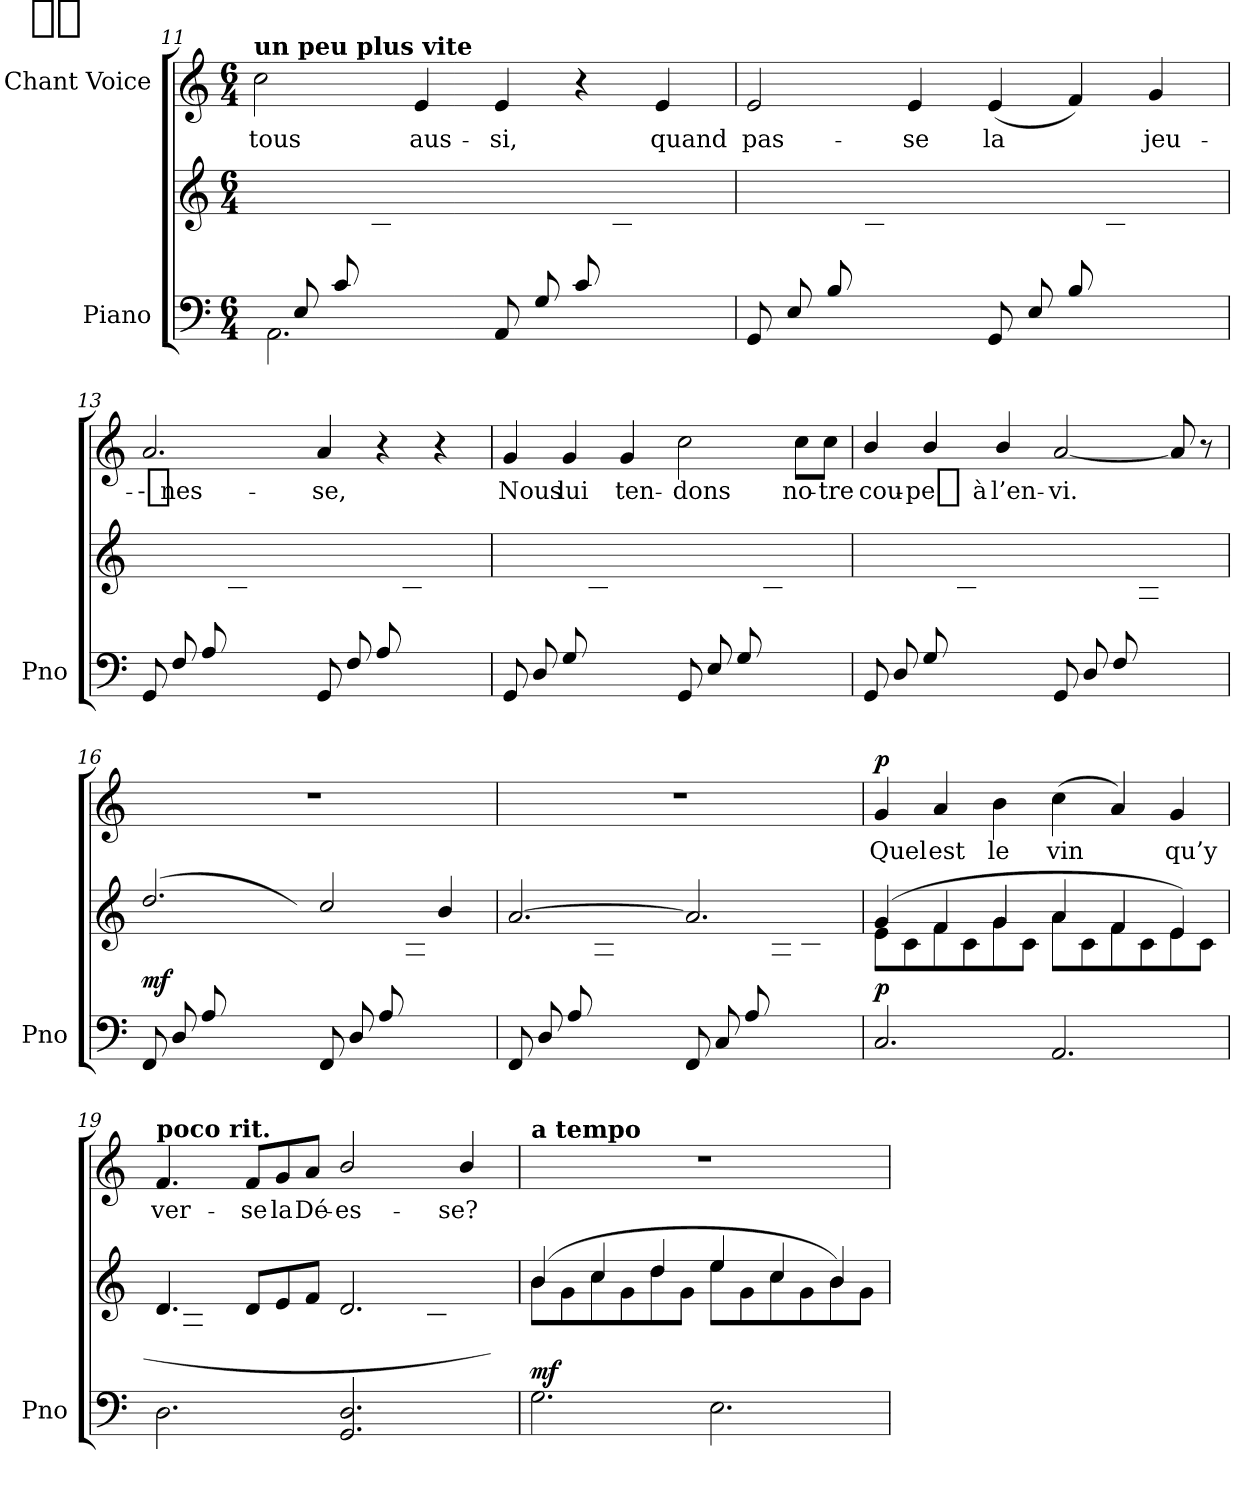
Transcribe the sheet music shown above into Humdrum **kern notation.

**kern	**kern	**dynam	**kern	**text	**dynam
*part2	*part2	*part2	*part1	*part1	*part1
*staff3	*staff2	*staff2/3	*staff1	*staff1	*staff1
*I"Piano	*	*	*I"Chant Voice	*	*
*I'Pno	*	*	*	*	*
*clefF4	*clefG2	*	*clefG2	*	*
*k[]	*k[]	*	*k[]	*	*
*M6/4	*M6/4	*	*M6/4	*	*
=11	=11	=11	=11	=11	=11
*^	*^	*	*	*	*
!	!	!	!	!	!LO:TX:a:B:t=un peu plus vite	!	!
!	!	!	!	!	!	!LO:LY:b	!
(<8AA/Lyy	2.AA\	1.ryy	4.ryy	.	2cc\	tous	.
8E/	.	.	.	.	.	.	.
8c/	.	.	.	.	.	.	.
4.ryy	.	.	8c\	.	.	.	.
!	!	!	!	!	!	!LO:LY:b	!
.	.	.	8e\	.	4e/	aus-	.
.	.	.	8cc\J)	.	.	.	.
!	!	!	!	!	!	!LO:LY:b	!
(<8AA/L	2.ryy	.	4.ryy	.	4e/	-si,	.
8G/	.	.	.	.	.	.	.
8c/	.	.	.	.	4r	.	.
4.ryy	.	.	8c\	.	.	.	.
!	!	!	!	!	!	!LO:LY:b	!
.	.	.	8e\	.	4e/	quand	.
.	.	.	8cc\J)	.	.	.	.
=12	=12	=12	=12	=12	=12	=12	=12
!	!	!	!	!	!	!LO:LY:b	!
*	*	*v	*v	*	*	*	*
(<8GG/L	1.ryy	4.ryy	.	2e/	pas-	.
8E/	.	.	.	.	.	.
8B/	.	.	.	.	.	.
4.ryy	.	8B\	.	.	.	.
!	!	!	!	!	!LO:LY:b	!
.	.	8e\	.	4e/	-se	.
.	.	8b\J)	.	.	.	.
!	!	!	!	!	!LO:LY:b	!
(<8GG/L	.	4.ryy	.	(<4e/	la	.
8E/	.	.	.	.	.	.
8B/	.	.	.	4f/)	.	.
4.ryy	.	8B\	.	.	.	.
!	!	!	!	!	!LO:LY:b	!
.	.	8e\	.	4g/	jeu-	.
.	.	8b\J)	.	.	.	.
!!LO:PB:g=z
=13	=13	=13	=13	=13	=13	=13
!	!	!	!	!	!LO:LY:b	!
(<8GG/L	1.ryy	4.ryy	.	2.a/	-- nes-	.
8F/	.	.	.	.	.	.
8A/	.	.	.	.	.	.
4.ryy	.	8c\	.	.	.	.
.	.	8f\	.	.	.	.
.	.	8a\J)	.	.	.	.
!	!	!	!	!	!LO:LY:b	!
(<8GG/L	.	4.ryy	.	4a/	-se,	.
8F/	.	.	.	.	.	.
8A/	.	.	.	4r	.	.
4.ryy	.	8c\	.	.	.	.
.	.	8f\	.	4r	.	.
.	.	8a\J)	.	.	.	.
=14	=14	=14	=14	=14	=14	=14
!	!	!	!	!	!LO:LY:b	!
(<8GG/L	1.ryy	4.ryy	.	4g/	Nous	.
8D/	.	.	.	.	.	.
!	!	!	!	!	!LO:LY:b	!
8G/	.	.	.	4g/	lui	.
4.ryy	.	8B\	.	.	.	.
!	!	!	!	!	!LO:LY:b	!
.	.	8d\	.	4g/	ten-	.
.	.	8g\J)	.	.	.	.
!	!	!	!	!	!LO:LY:b	!
(<8GG/L	.	4.ryy	.	2cc\	-dons	.
8E/	.	.	.	.	.	.
8G/	.	.	.	.	.	.
4.ryy	.	8c\	.	.	.	.
!	!	!	!	!	!LO:LY:b	!
.	.	8e\	.	8cc\L	no-	.
!	!	!	!	!	!LO:LY:b	!
.	.	8cc\J)	.	8cc\J	-tre	.
=15	=15	=15	=15	=15	=15	=15
!	!	!	!	!	!LO:LY:b	!
(<8GG/L	1.ryy	4.ryy	.	4b/	cou-	.
8D/	.	.	.	.	.	.
!	!	!	!	!	!LO:LY:b	!
8G/	.	.	.	4b/	pe _ à	.
4.ryy	.	8B\	.	.	.	.
!	!	!	!	!	!LO:LY:b	!
.	.	8d\	.	4b/	l’en-	.
.	.	8g\J)	.	.	.	.
!	!	!	!	!	!LO:LY:b	!
(<8GG/L	.	4.ryy	.	[2a/	-vi.	.
8D/	.	.	.	.	.	.
8F/	.	.	.	.	.	.
4.ryy	.	8A\	.	.	.	.
.	.	8d\	.	8a/]	.	.
.	.	8a\J)	.	8r	.	.
*v	*v	*	*	*	*	*
!!LO:LB:g=z
=16	=16	=16	=16	=16	=16
*	*^	*	*	*	*
!	!	!	!LO:DY:b	!	!	!
(<8FF/L	(>2.dd/	4.ryy	mf	1.r	.	.
8D/	.	.	.	.	.	.
8A/	.	.	.	.	.	.
4.ryy	.	8d\	.	.	.	.
.	.	8f\	.	.	.	.
.	.	8a\J)	.	.	.	.
(<8FF/L	2cc/	4.ryy	.	.	.	.
8D/	.	.	.	.	.	.
8A/	.	.	.	.	.	.
4.ryy	.	8A\	.	.	.	.
.	4b/	8d\	.	.	.	.
.	.	8f\J)	.	.	.	.
=17	=17	=17	=17	=17	=17	=17
(<8FF/L	[2.a/	4.ryy	.	1.r	.	.
8D/	.	.	.	.	.	.
8A/	.	.	.	.	.	.
4.ryy	.	8A\	.	.	.	.
.	.	8d\	.	.	.	.
.	.	8f\J)	.	.	.	.
(<8FF/L	2.a/])	4.ryy	.	.	.	.
8C/	.	.	.	.	.	.
8A/	.	.	.	.	.	.
4.ryy	.	8A\	.	.	.	.
.	.	8c\	.	.	.	.
.	.	8f\J)	.	.	.	.
=18	=18	=18	=18	=18	=18	=18
!	!	!	!LO:DY:a=2	!	!LO:LY:b	!LO:DY:a
2.C/	(>4g/	8e\L	p	4g/	Quel	p
.	.	8c\	.	.	.	.
!	!	!	!	!	!LO:LY:b	!
.	4f/	8f\	.	4a/	est	.
.	.	8c\	.	.	.	.
!	!	!	!	!	!LO:LY:b	!
.	4g/	8g\	.	4b\	le	.
.	.	8c\J	.	.	.	.
!	!	!	!	!	!LO:LY:b	!
2.AA/	4a/	8a\L	.	(>4cc\	vin	.
.	.	8c\	.	.	.	.
.	4f/	8f\	.	4a/)	.	.
.	.	8c\	.	.	.	.
!	!	!	!	!	!LO:LY:b	!
.	4e/)	8e\	.	4g/	qu’y	.
.	.	8c\J	.	.	.	.
!!LO:LB:g=z
=19	=19	=19	=19	=19	=19	=19
!	!	!	!	!LO:TX:a:B:t=poco rit.	!	!
!	!	!	!	!	!LO:LY:b	!
2.D\	4.d/	(>8d\Lyy	.	4.f/	ver-	.
.	.	8A\	.	.	.	.
.	.	8d\	.	.	.	.
!	!	!	!	!	!LO:LY:b	!
.	8d/L	8d\	.	8f/L	-se	.
!	!	!	!	!	!LO:LY:b	!
.	8e/	8e\	.	8g/	la	.
!	!	!	!	!	!LO:LY:b	!
.	8f/J	8f\J	.	8a/J	Dé-	.
!	!	!	!	!	!LO:LY:b	!
2.GG/ 2.D/	2.d/	8d\Lyy	.	2b/	-es-	.
.	.	8g\	.	.	.	.
.	.	8d\	.	.	.	.
.	.	8B\	.	.	.	.
!	!	!	!	!	!LO:LY:b	!
.	.	8d\	.	4b/	-se?	.
.	.	8g\J)	.	.	.	.
=20	=20	=20	=20	=20	=20	=20
!	!	!	!	!LO:TX:a:B:t=a tempo	!	!
!	!	!	!LO:DY:a=2	!	!	!
2.G\	(>4b/	8b\L	mf	1.r	.	.
.	.	8g\	.	.	.	.
.	4cc/	8cc\	.	.	.	.
.	.	8g\	.	.	.	.
.	4dd/	8dd\	.	.	.	.
.	.	8g\J	.	.	.	.
2.E\	4ee/	8ee\L	.	.	.	.
.	.	8g\	.	.	.	.
.	4cc/	8cc\	.	.	.	.
.	.	8g\	.	.	.	.
.	4b/)	8b\	.	.	.	.
.	.	8g\J	.	.	.	.
*	*v	*v	*	*	*	*
=	=	=	=	=	=
*-	*-	*-	*-	*-	*-
